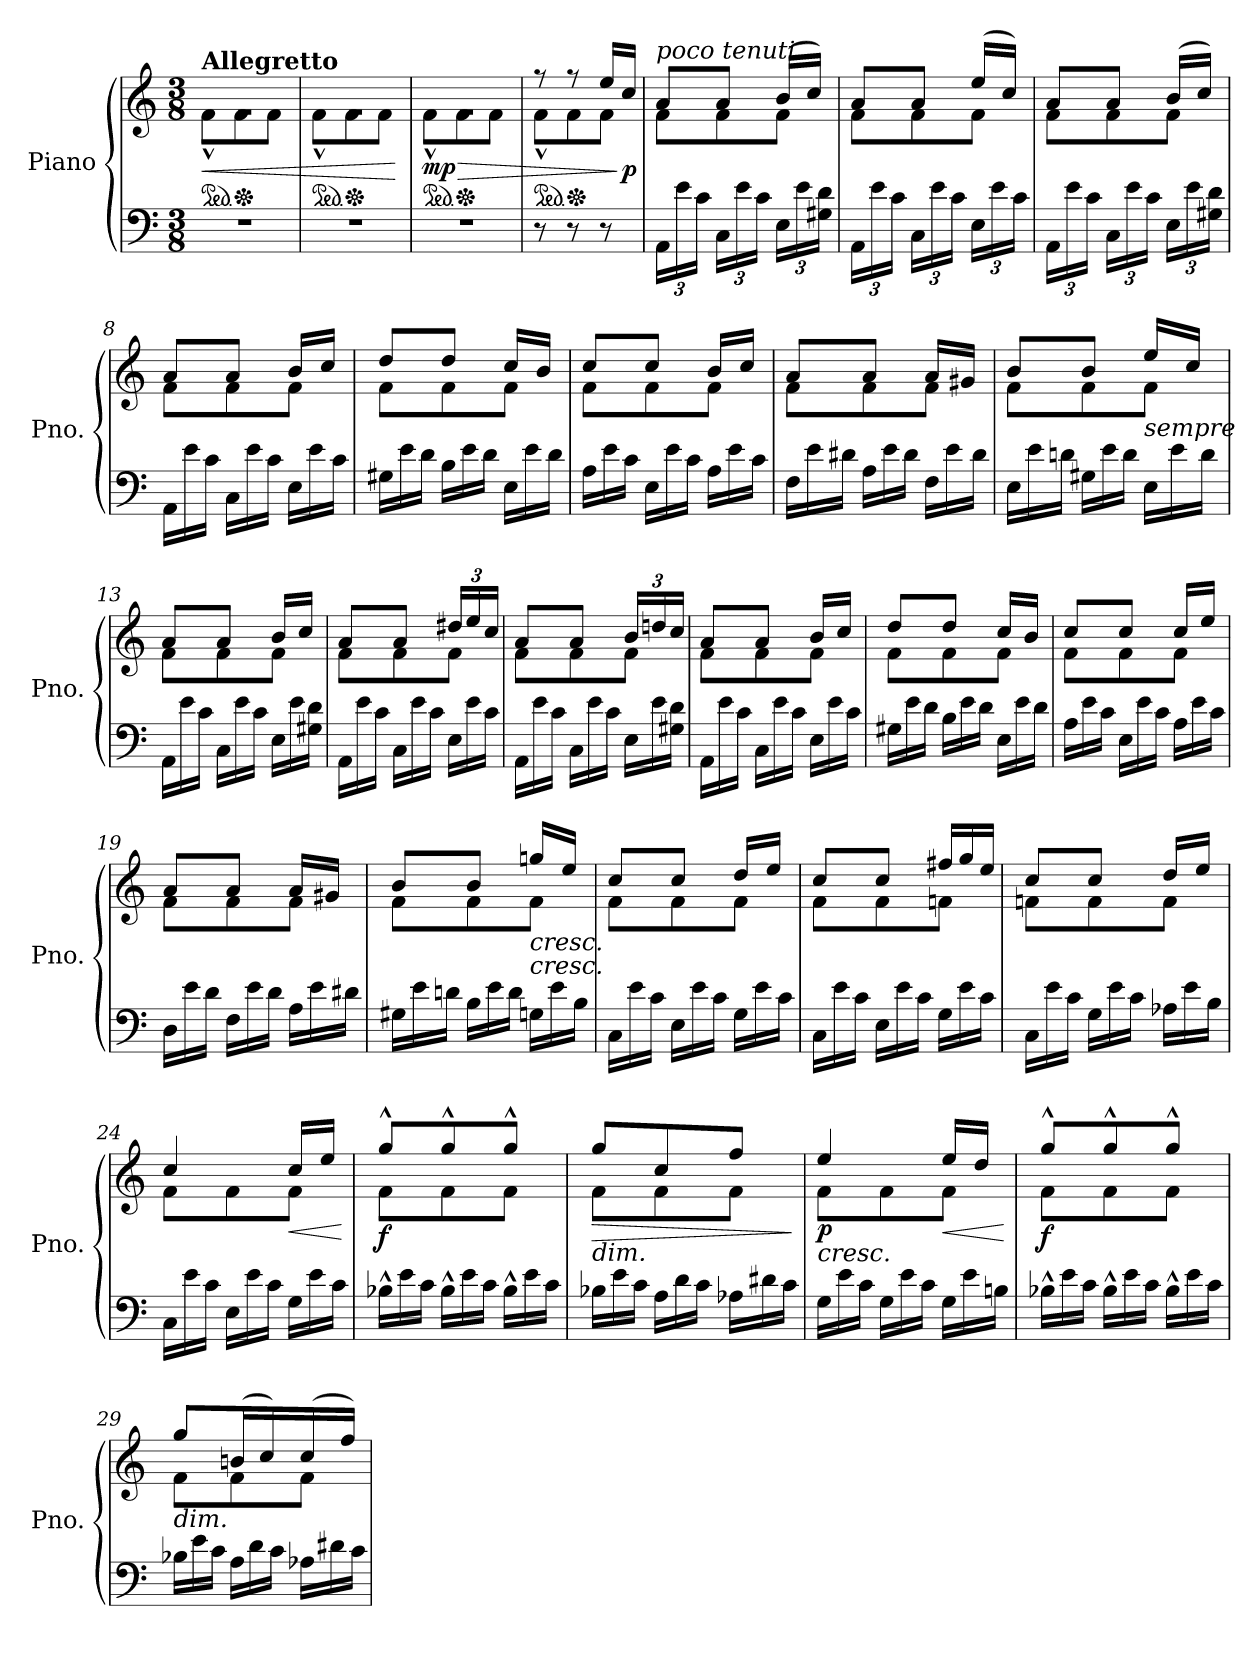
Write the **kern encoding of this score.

**kern	**kern	**dynam
*part1	*part1	*part1
*staff2	*staff1	*staff1/2
*I"Piano	*	*
*I'Pno.	*	*
*clefF4	*clefG2	*
*k[]	*k[]	*
*M3/8	*M3/8	*
=1	=1	=1
!	!	!LO:HP:b
*	*^	*
*	*ped	*	*
!	!LO:TX:a:B:t=Allegretto	!	!
!	!	!	!LO:DY:n=1:b
4.r	4.rg	8f^^\L	< other-dynamics
*	*Xped	*	*
.	.	8f\	.
.	.	8f\J	.
=2	=2	=2	=2
*	*ped	*	*
4.r	4.rg	8f^^\L	.
*	*Xped	*	*
.	.	8f\	.
.	.	8f\J	.
*	*v	*v	*
.	.	[
=3	=3	=3
*	*ped	*
*	*^	*
!	!	!	!LO:HP:b
!	!	!	!LO:DY:n=1:b
4.r	4.rg	8f^^\L	> mp
*	*Xped	*	*
.	.	8f\	.
.	.	8f\J	.
=4	=4	=4	=4
*	*ped	*	*
8r	8r	8f^^\L	.
*	*Xped	*	*
8r	8r	8f\	.
8r	16ee/LL	8f\J	.
!	!	!	!LO:DY:n=1:b
.	16cc/JJ	.	] p
=5	=5	=5	=5
*Xbrackettup	*	*	*
!	!LO:TX:a:i:t=poco tenuti	!	!
24AA\LL	8a/L	8f\L	.
24e\	.	.	.
24c\JJ	.	.	.
24C\LL	8a/J	8f\	.
24e\	.	.	.
24c\JJ	.	.	.
24E\LL	(16b/LL	8f\J	.
24e\	.	.	.
.	16cc/JJ)	.	.
24G#X\ 24d\JJ	.	.	.
!!LO:LB:g=z	!!
=6	=6	=6	=6
24AA\LL	8a/L	8f\L	.
24e\	.	.	.
24c\JJ	.	.	.
24C\LL	8a/J	8f\	.
24e\	.	.	.
24c\JJ	.	.	.
24E\LL	(16ee/LL	8f\J	.
24e\	.	.	.
.	16cc/JJ)	.	.
24c\JJ	.	.	.
=7	=7	=7	=7
24AA\LL	8a/L	8f\L	.
24e\	.	.	.
24c\JJ	.	.	.
24C\LL	8a/J	8f\	.
24e\	.	.	.
24c\JJ	.	.	.
24E\LL	(16b/LL	8f\J	.
24e\	.	.	.
.	16cc/JJ)	.	.
24G#X\ 24d\JJ	.	.	.
=8	=8	=8	=8
*Xtuplet	*	*	*
24AA\LL	8a/L	8f\L	.
24e\	.	.	.
24c\JJ	.	.	.
24C\LL	8a/J	8f\	.
24e\	.	.	.
24c\JJ	.	.	.
24E\LL	16b/LL	8f\J	.
24e\	.	.	.
.	16cc/JJ	.	.
24c\JJ	.	.	.
=9	=9	=9	=9
24G#X\LL	8dd/L	8f\L	.
24e\	.	.	.
24d\JJ	.	.	.
24B\LL	8dd/J	8f\	.
24e\	.	.	.
24d\JJ	.	.	.
24E\LL	16cc/LL	8f\J	.
24e\	.	.	.
.	16b/JJ	.	.
24d\JJ	.	.	.
=10	=10	=10	=10
24A\LL	8cc/L	8f\L	.
24e\	.	.	.
24c\JJ	.	.	.
24E\LL	8cc/J	8f\	.
24e\	.	.	.
24c\JJ	.	.	.
24A\LL	16b/LL	8f\J	.
24e\	.	.	.
.	16cc/JJ	.	.
24c\JJ	.	.	.
!!LO:LB:g=z	!!
=11	=11	=11	=11
24F\LL	8a/L	8f\L	.
24e\	.	.	.
24d#X\JJ	.	.	.
24A\LL	8a/J	8f\	.
24e\	.	.	.
24d#\JJ	.	.	.
24F\LL	16a/LL	8f\J	.
24e\	.	.	.
.	16g#X/JJ	.	.
24d#\JJ	.	.	.
=12	=12	=12	=12
24E\LL	8b/L	8f\L	.
24e\	.	.	.
24dn\JJ	.	.	.
24G#X\LL	8b/J	8f\	.
24e\	.	.	.
24d\JJ	.	.	.
!	!LO:TX:b:i:t=sempre	!	!
24E\LL	16ee/LL	8f\J	.
24e\	.	.	.
.	16cc/JJ	.	.
24d\JJ	.	.	.
=13	=13	=13	=13
24AA\LL	8a/L	8f\L	.
24e\	.	.	.
24c\JJ	.	.	.
24C\LL	8a/J	8f\	.
24e\	.	.	.
24c\JJ	.	.	.
24E\LL	16b/LL	8f\J	.
24e\	.	.	.
.	16cc/JJ	.	.
24G#X\ 24d\JJ	.	.	.
=14	=14	=14	=14
24AA\LL	8a/L	8f\L	.
24e\	.	.	.
24c\JJ	.	.	.
24C\LL	8a/J	8f\	.
24e\	.	.	.
24c\JJ	.	.	.
*	*Xbrackettup	*	*
24E\LL	24dd#X/LL	8f\J	.
24e\	24ee/	.	.
24c\JJ	24cc/JJ	.	.
=15	=15	=15	=15
24AA\LL	8a/L	8f\L	.
24e\	.	.	.
24c\JJ	.	.	.
24C\LL	8a/J	8f\	.
24e\	.	.	.
24c\JJ	.	.	.
24E\LL	24b/LL	8f\J	.
24e\	24ddn/	.	.
24G#X\ 24d\JJ	24cc/JJ	.	.
!!LO:LB:g=z	!!
=16	=16	=16	=16
24AA\LL	8a/L	8f\L	.
24e\	.	.	.
24c\JJ	.	.	.
24C\LL	8a/J	8f\	.
24e\	.	.	.
24c\JJ	.	.	.
24E\LL	16b/LL	8f\J	.
24e\	.	.	.
.	16cc/JJ	.	.
24c\JJ	.	.	.
=17	=17	=17	=17
24G#X\LL	8dd/L	8f\L	.
24e\	.	.	.
24d\JJ	.	.	.
24B\LL	8dd/J	8f\	.
24e\	.	.	.
24d\JJ	.	.	.
24E\LL	16cc/LL	8f\J	.
24e\	.	.	.
.	16b/JJ	.	.
24d\JJ	.	.	.
=18	=18	=18	=18
24A\LL	8cc/L	8f\L	.
24e\	.	.	.
24c\JJ	.	.	.
24E\LL	8cc/J	8f\	.
24e\	.	.	.
24c\JJ	.	.	.
24A\LL	16cc/LL	8f\J	.
24e\	.	.	.
.	16ee/JJ	.	.
24c\JJ	.	.	.
=19	=19	=19	=19
24D\LL	8a/L	8f\L	.
24e\	.	.	.
24d\JJ	.	.	.
24F\LL	8a/J	8f\	.
24e\	.	.	.
24d\JJ	.	.	.
24A\LL	16a/LL	8f\J	.
24e\	.	.	.
.	16g#X/JJ	.	.
24d#X\JJ	.	.	.
=20	=20	=20	=20
24G#X\LL	8b/L	8f\L	.
24e\	.	.	.
24dn\JJ	.	.	.
24B\LL	8b/J	8f\	.
24e\	.	.	.
24d\JJ	.	.	.
!	!LO:TX:b:i:t=cresc.	!	!
!	!	!	!LO:HP:b
24Gn\LL	16ggn/LL	8f\J	<
24e\	.	.	.
.	16ee/JJ	.	.
24B\JJ	.	.	.
!!LO:LB:g=z	!!
=21	=21	=21	=21
24C\LL	8cc/L	8f\L	.
24e\	.	.	.
24c\JJ	.	.	.
24E\LL	8cc/J	8f\	.
24e\	.	.	.
24c\JJ	.	.	.
24G\LL	16dd/LL	8f\J	.
24e\	.	.	.
.	16ee/JJ	.	.
24c\JJ	.	.	.
=22	=22	=22	=22
24C\LL	8cc/L	8f\L	.
24e\	.	.	.
24c\JJ	.	.	.
24E\LL	8cc/J	8f\	.
24e\	.	.	.
24c\JJ	.	.	.
*	*Xtuplet	*	*
24G\LL	24ff#X/LL	8fn\J	.
24e\	24gg/	.	.
24c\JJ	24ee/JJ	.	.
=23	=23	=23	=23
24C\LL	8cc/L	8fn\L	.
24e\	.	.	.
24c\JJ	.	.	.
24G\LL	8cc/J	8f\	.
24e\	.	.	.
24c\JJ	.	.	.
24A-X\LL	16dd/LL	8f\J	.
24e\	.	.	.
.	16ee/JJ	.	.
24B\JJ	.	.	.
=24	=24	=24	=24
24C\LL	4cc/	8f\L	.
24e\	.	.	.
24c\JJ	.	.	.
24E\LL	.	8f\	.
24e\	.	.	.
24c\JJ	.	.	.
!	!	!	!LO:HP:b
24G\LL	16cc/LL	8f\J	<
24e\	.	.	.
.	16ee/JJ	.	.
24c\JJ	.	.	.
*	*v	*v	*
.	.	[ [
=25	=25	=25
*	*^	*
!	!	!	!LO:DY:b
24B-X^^\LL	8gg^^/L	8f\L	f
24e\	.	.	.
24c\JJ	.	.	.
24B-^^\LL	8gg^^/	8f\	.
24e\	.	.	.
24c\JJ	.	.	.
24B-^^\LL	8gg^^/J	8f\J	.
24e\	.	.	.
24c\JJ	.	.	.
!!LO:PB:g=z	!!
=26	=26	=26	=26
!	!LO:TX:b:i:t=dim.	!	!
!	!	!	!LO:HP:b
24B-X\LL	8gg/L	8f\L	>
24e\	.	.	.
24c\JJ	.	.	.
24A\LL	8cc/	8f\	.
24d\	.	.	.
24c\JJ	.	.	.
24A-X\LL	8ff/J	8f\J	.
24d#X\	.	.	.
24c\JJ	.	.	.
*	*v	*v	*
.	.	]
=27	=27	=27
!	!	!LO:HP:b
*	*^	*
!	!	!	!LO:DY:n=1:b
24G\LL	4ee/	8f\L	< p
24e\	.	.	.
24c\JJ	.	.	.
24G\LL	.	8f\	.
24e\	.	.	.
24c\JJ	.	.	.
!	!	!	!LO:HP:b
24G\LL	16ee/LL	8f\J	<
24e\	.	.	.
.	16dd/JJ	.	.
24Bn\JJ	.	.	.
*	*v	*v	*
.	.	[ [
=28	=28	=28
*	*^	*
!	!	!	!LO:DY:b
24B-X^^\LL	8gg^^/L	8f\L	f
24e\	.	.	.
24c\JJ	.	.	.
24B-^^\LL	8gg^^/	8f\	.
24e\	.	.	.
24c\JJ	.	.	.
24B-^^\LL	8gg^^/J	8f\J	.
24e\	.	.	.
24c\JJ	.	.	.
=29	=29	=29	=29
!	!LO:TX:b:i:t=dim.	!	!
24B-X\LL	8gg/L	8f\L	.
24e\	.	.	.
24c\JJ	.	.	.
24A\LL	(16bn/L	8f\	.
24d\	.	.	.
.	16cc/)	.	.
24c\JJ	.	.	.
24A-X\LL	(16cc/	8f\J	.
24d#X\	.	.	.
.	16ff/JJ)	.	.
24c\JJ	.	.	.
*	*v	*v	*
=	=	=
*-	*-	*-
